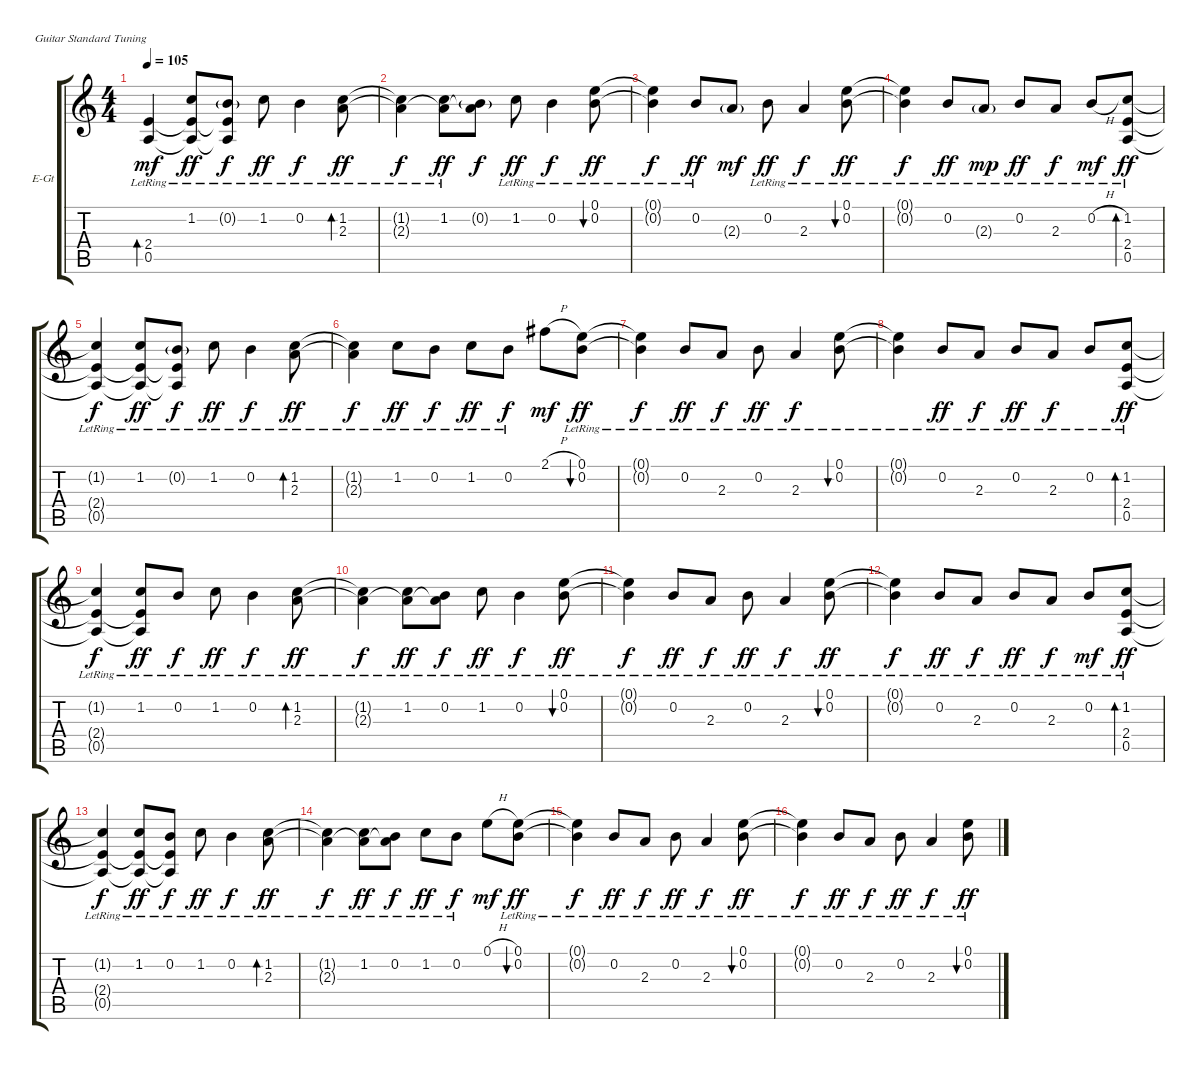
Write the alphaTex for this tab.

\defaultSystemsLayout 4
\bracketExtendMode groupsimilarinstruments
\firstSystemTrackNameOrientation horizontal
\otherSystemsTrackNameOrientation horizontal
\track ("Electric Guitar" "E-Gt") {instrument electricguitarclean}
\staff {score tabs}
\tuning (E4 B3 G3 D3 A2 E2)
\ts (4 4)
\tempo 105
\clef g2
\scale
0.485477
\ks c
(2.4{lr} 0.5{lr}).4{bd 30 dy mf instrument electricguitarclean} (1.2{lr} 2.4{lr t} 0.5{lr t}).8{dy ff} (0.2{g} 2.4{lr t} 0.5{lr t}).8{dy f} 1.2{lr}.8{dy ff} 0.2{lr}.4{dy f} (1.2{lr} 2.3).8{bd 60 dy ff} |
\scale
0.257261 (1.2{lr t} 2.3{t}).4{dy f} (1.2{lr} 2.3{t}).8{dy ff} (0.2{g} 2.3{t}).8{dy f} 1.2{lr}.8{dy ff} 0.2{lr}.4{dy f} (0.1{lr} 0.2{lr}).8{bu 30 dy ff} |
\scale
0.257261 (0.1{lr t} 0.2{lr t}).4{dy f} 0.2{lr}.8{dy ff} 2.3{g}.8{dy mf} 0.2{lr}.8{dy ff} 2.3{lr}.4{dy f} (0.1{lr} 0.2{lr}).8{bu 120 dy ff} |
\scale
0.333333 (0.1{lr t} 0.2{lr t}).4{dy f} 0.2{lr}.8{dy ff} 2.3{g lr}.8{dy mp} 0.2{lr}.8{dy ff} 2.3{lr}.8{dy f} 0.2{h lr}.8{dy mf} (1.2{lr} 2.4 0.5).8{bd 30 dy ff} |
\scale
0.333333 (1.2{lr t} 2.4{t} 0.5{t}).4{dy f} (1.2{lr} 2.4{t} 0.5{t}).8{dy ff} (0.2{g lr} 2.4{t} 0.5{t}).8{dy f} 1.2{lr}.8{dy ff} 0.2{lr}.4{dy f} (1.2{lr} 2.3).8{bd 120 dy ff} |
\scale
0.333333 (1.2{lr t} 2.3{t}).4{dy f} 1.2{lr}.8{dy ff} 0.2{lr}.8{dy f} 1.2{lr}.8{dy ff} 0.2{lr}.8{dy f} 2.1{h}.8{dy mf} (0.1{lr} 0.2{lr}).8{bu 120 dy ff} |
\scale
0.333333 (0.1{lr t} 0.2{lr t}).4{dy f} 0.2{lr}.8{dy ff} 2.3{lr}.8{dy f} 0.2{lr}.8{dy ff} 2.3{lr}.4{dy f} (0.1{lr} 0.2{lr}).8{bu 120} |
\scale
0.333333 (0.1{lr t} 0.2{lr t}).4 0.2{lr}.8{dy ff} 2.3{lr}.8{dy f} 0.2{lr}.8{dy ff} 2.3{lr}.8{dy f} 0.2{lr}.8 (1.2{lr} 2.4 0.5).8{bd 120 dy ff} |
\scale
0.333333 (1.2{lr t} 2.4{t} 0.5{t}).4{dy f} (1.2{lr} 2.4{t} 0.5{t}).8{dy ff} 0.2{lr}.8{dy f} 1.2{lr}.8{dy ff} 0.2{lr}.4{dy f} (1.2{lr} 2.3).8{bd 120 dy ff} |
\scale
0.333333 (1.2{lr t} 2.3{t}).4{dy f} (1.2{lr} 2.3{t}).8{dy ff} (0.2{lr} 2.3{t}).8{dy f} 1.2{lr}.8{dy ff} 0.2{lr}.4{dy f} (0.1{lr} 0.2{lr}).8{bu 120 dy ff} |
\scale
0.333333 (0.1{lr t} 0.2{lr t}).4{dy f} 0.2{lr}.8{dy ff} 2.3{lr}.8{dy f} 0.2{lr}.8{dy ff} 2.3{lr}.4{dy f} (0.1{lr} 0.2{lr}).8{bu 120 dy ff} |
\scale
0.333333 (0.1{lr t} 0.2{lr t}).4{dy f} 0.2{lr}.8{dy ff} 2.3{lr}.8{dy f} 0.2{lr}.8{dy ff} 2.3{lr}.8{dy f} 0.2{lr}.8{dy mf} (1.2{lr} 2.4 0.5).8{bd 120 dy ff} |
\scale
0.333333 (1.2{lr t} 2.4{t} 0.5{t}).4{dy f} (1.2{lr} 2.4{t} 0.5{t}).8{dy ff} (0.2{lr} 2.4{t} 0.5{t}).8{dy f} 1.2{lr}.8{dy ff} 0.2{lr}.4{dy f} (1.2{lr} 2.3).8{bd 120 dy ff} |
\scale
0.333333 (1.2{lr t} 2.3{t}).4{dy f} (1.2{lr} 2.3{t}).8{dy ff} (0.2{lr} 2.3{t}).8{dy f} 1.2{lr}.8{dy ff} 0.2{lr}.8{dy f} 0.1{h}.8{dy mf} (0.1{lr} 0.2{lr}).8{bu 30 dy ff} |
\scale
0.333333 (0.1{lr t} 0.2{lr t}).4{dy f} 0.2{lr}.8{dy ff} 2.3{lr}.8{dy f} 0.2{lr}.8{dy ff} 2.3{lr}.4{dy f} (0.1{lr} 0.2{lr}).8{bu 120 dy ff} |
\scale
0.333333 (0.1{lr t} 0.2{lr t}).4{dy f} 0.2{lr}.8{dy ff} 2.3{lr}.8{dy f} 0.2{lr}.8{dy ff} 2.3{lr}.4{dy f} (0.1 0.2{lr}).8{bu 120 dy ff}
